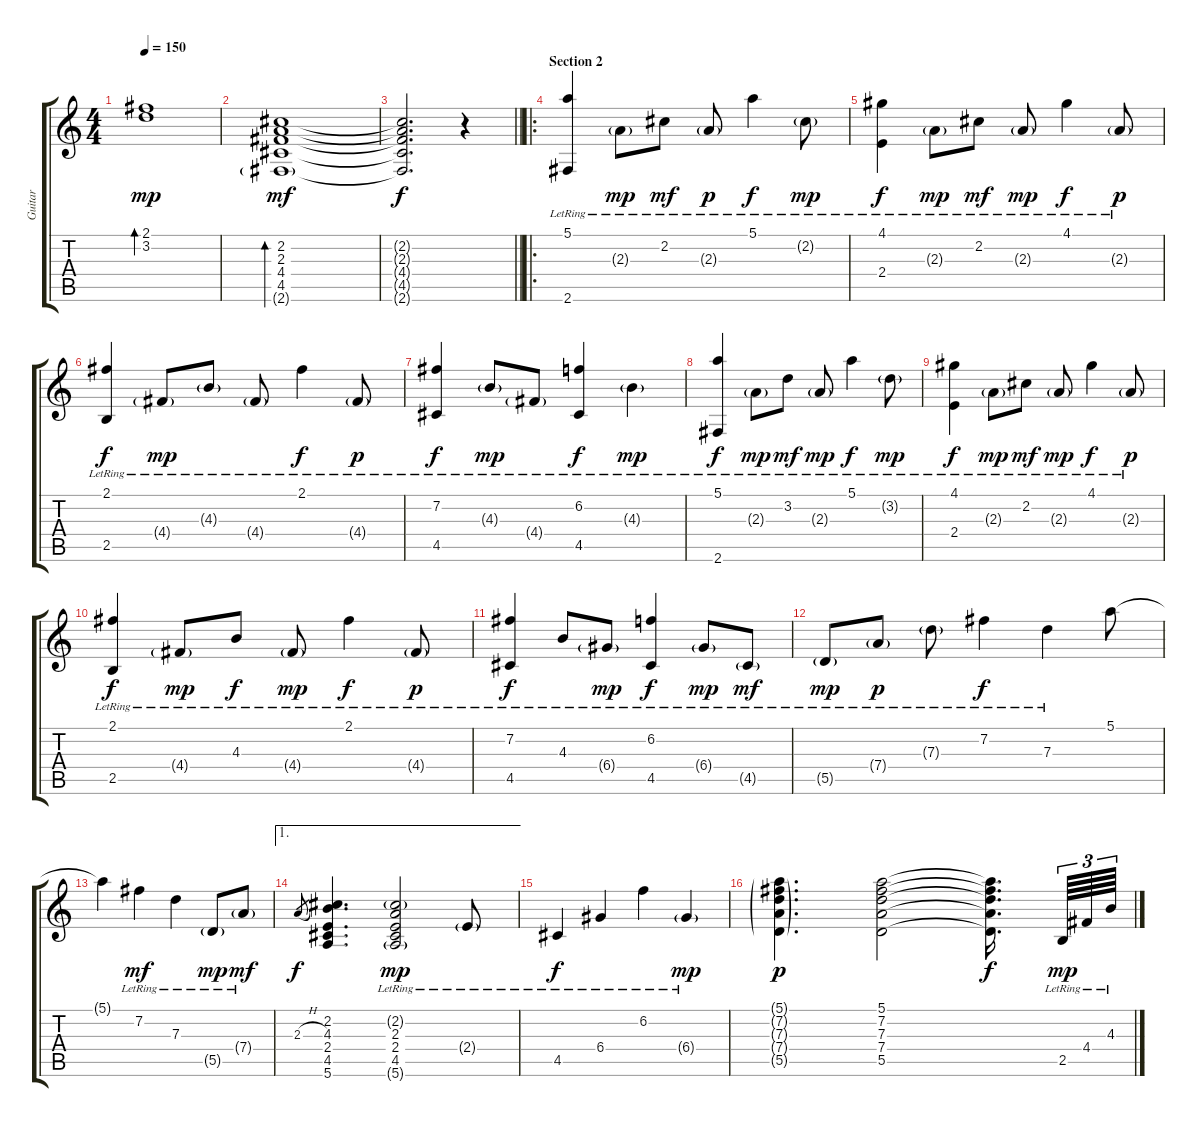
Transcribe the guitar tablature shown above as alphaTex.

\track ("Guitar" "Guitar") {instrument acousticguitarnylon}
\staff {score tabs}
\tuning (E4 B3 G3 D3 A2 E2) {hide}
\ts (4 4)
\tempo 150
\clef g2
\ks c
(2.1 3.2).1{bd 30 dy mp} |
(2.2 2.3 4.4 4.5 2.6{g}).1{bd 240 dy mf} |
\barLineRight lightlight
(2.2{t} 2.3{t} 4.4{t} 4.5{t} 2.6{t}).2{d dy f} r.4 |
\ro
\section ("" "Section 2")
(5.1{lr} 2.6{lr}).4 2.3{g lr}.8{dy mp} 2.2{lr}.8{dy mf} 2.3{g lr}.8{dy p} 5.1{lr}.4{dy f} 2.2{g lr}.8{dy mp} |
(4.1{lr} 2.4{lr}).4{dy f} 2.3{g lr}.8{dy mp} 2.2{lr}.8{dy mf} 2.3{g lr}.8{dy mp} 4.1{lr}.4{dy f} 2.3{g lr}.8{dy p} |
(2.1{lr} 2.5{lr}).4{dy f} 4.4{g lr}.8{dy mp} 4.3{g lr}.8 4.4{g lr}.8 2.1{lr}.4{dy f} 4.4{g lr}.8{dy p} |
(7.2{lr} 4.5{lr}).4{dy f} 4.3{g lr}.8{dy mp} 4.4{g lr}.8 (6.2{lr} 4.5{lr}).4{dy f} 4.3{g lr}.4{dy mp} |
(5.1{lr} 2.6{lr}).4{dy f} 2.3{g lr}.8{dy mp} 3.2{lr}.8{dy mf} 2.3{g lr}.8{dy mp} 5.1{lr}.4{dy f} 3.2{g lr}.8{dy mp} |
(4.1{lr} 2.4{lr}).4{dy f} 2.3{g lr}.8{dy mp} 2.2{lr}.8{dy mf} 2.3{g lr}.8{dy mp} 4.1{lr}.4{dy f} 2.3{g lr}.8{dy p} |
(2.1{lr} 2.5{lr}).4{dy f} 4.4{g lr}.8{dy mp} 4.3{lr}.8{dy f} 4.4{g lr}.8{dy mp} 2.1{lr}.4{dy f} 4.4{g lr}.8{dy p} |
(7.2{lr} 4.5{lr}).4{dy f} 4.3{lr}.8 6.4{g lr}.8{dy mp} (6.2{lr} 4.5{lr}).4{dy f} 6.4{g lr}.8{dy mp} 4.5{g lr}.8{dy mf} |
5.5{g lr}.8{dy mp} 7.4{g lr}.8{dy p} 7.3{g lr}.8 7.2{lr}.4{dy f} 7.3{lr}.4 5.1.8 |
5.1{t}.4 7.2{lr}.4{dy mf} 7.3{lr}.4 5.5{g lr}.8{dy mp} 7.4{g lr}.8{dy mf} |
\ae 1
2.3{h}.8{gr dy f} (2.2 4.3 2.4 4.5 5.6).4{d} (2.2{g lr} 2.3{lr} 2.4 4.5{lr} 5.6{g lr}).2{dy mp} 2.4{g lr}.8 |
4.5{lr}.4{dy f} 6.4{lr}.4 6.2{lr}.4 6.4{g lr}.4{dy mp} |
(5.1{g} 7.2{g} 7.3{g} 7.4{g} 5.5{g}).4{d dy p} (5.1 7.2 7.3 7.4 5.5).2 (5.1{t} 7.2{t} 7.3{t} 7.4{t} 5.5{t}).16{d dy f beam splitsecondary} 2.5{lr}.64{tu (3 2) dy mp} 4.4{lr}.64{tu (3 2)} 4.3{lr}.64{tu (3 2)}
